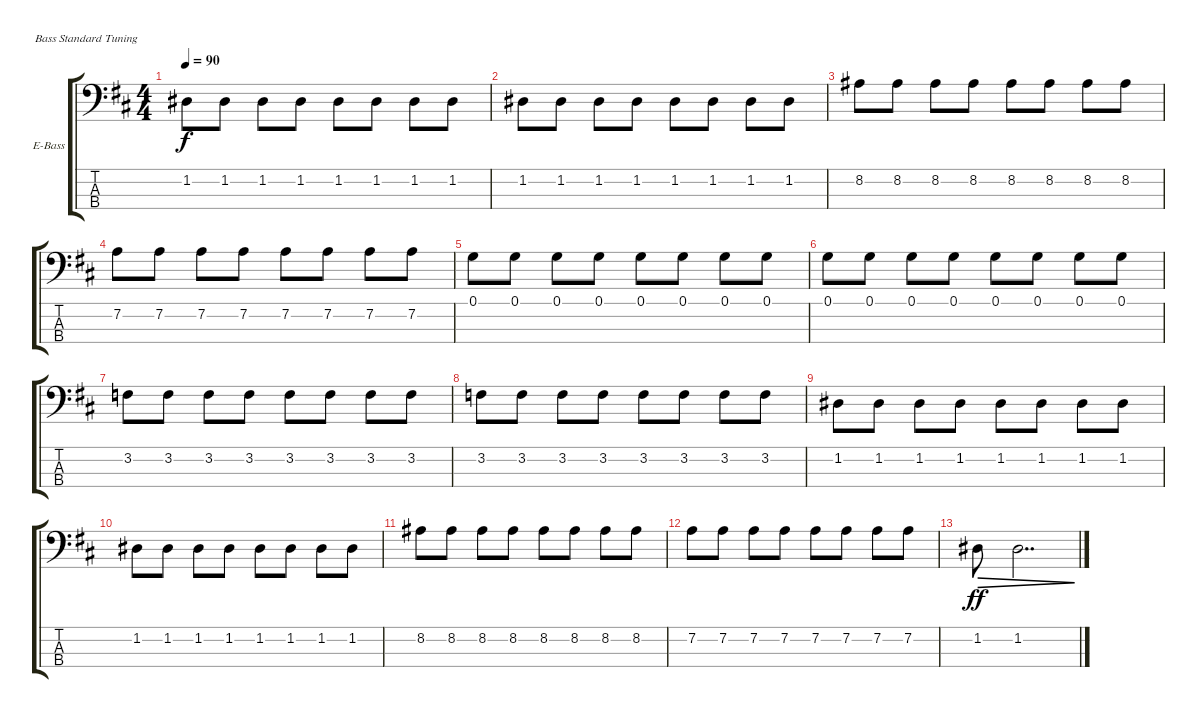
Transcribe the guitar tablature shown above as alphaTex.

\defaultSystemsLayout 4
\bracketExtendMode groupsimilarinstruments
\firstSystemTrackNameOrientation horizontal
\otherSystemsTrackNameOrientation horizontal
\track ("Electric Bass" "E-Bass") {instrument electricbassfinger}
\staff {score tabs}
\tuning (G2 D2 A1 E1)
\ts (4 4)
\tempo 90
\clef f4
\ks d
1.2.8{dy f} 1.2.8 1.2.8 1.2.8 1.2.8 1.2.8 1.2.8 1.2.8 |
1.2.8 1.2.8 1.2.8 1.2.8 1.2.8 1.2.8 1.2.8 1.2.8 |
8.2.8 8.2.8 8.2.8 8.2.8 8.2.8 8.2.8 8.2.8 8.2.8 |
7.2.8 7.2.8 7.2.8 7.2.8 7.2.8 7.2.8 7.2.8 7.2.8 |
0.1.8 0.1.8 0.1.8 0.1.8 0.1.8 0.1.8 0.1.8 0.1.8 |
0.1.8 0.1.8 0.1.8 0.1.8 0.1.8 0.1.8 0.1.8 0.1.8 |
3.2.8 3.2.8 3.2.8 3.2.8 3.2.8 3.2.8 3.2.8 3.2.8 |
3.2.8 3.2.8 3.2.8 3.2.8 3.2.8 3.2.8 3.2.8 3.2.8 |
1.2.8 1.2.8 1.2.8 1.2.8 1.2.8 1.2.8 1.2.8 1.2.8 |
1.2.8 1.2.8 1.2.8 1.2.8 1.2.8 1.2.8 1.2.8 1.2.8 |
8.2.8 8.2.8 8.2.8 8.2.8 8.2.8 8.2.8 8.2.8 8.2.8 |
7.2.8 7.2.8 7.2.8 7.2.8 7.2.8 7.2.8 7.2.8 7.2.8 |
1.2.8{dec dy ff} 1.2.2{dd dec}
